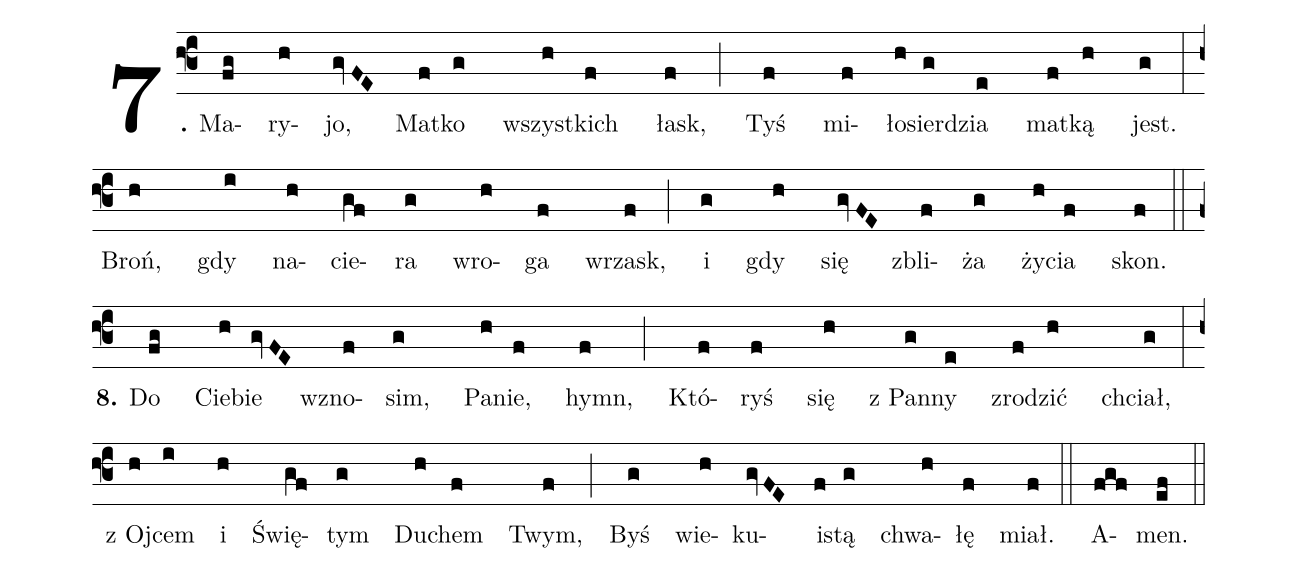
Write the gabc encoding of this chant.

%%
(f3)
<b>7.</b> Ma(fg)ry(h)jo,(gvFE) Mat(f)ko(g) wszyst(h)kich(f) łask,(f) (;)
Tyś(f) mi(f)ło(h)sier(g)dzia(e) mat(f)ką(h) jest.(g) (:) (z)
Broń,(h) gdy(i) na(h)cie(gf)ra(g) wro(h)ga(f) wrzask,(f) (;)
i(g) gdy(h) się(gvFE) zbli(f)ża(g) ży(h)cia(f) skon.(f) (::) (z)

<b>8.</b> Do(fg) Cie(h)bie(gvFE) wzno(f)sim,(g) Pa(h)nie,(f) hymn,(f) (;)
Któ(f)ryś(f) się(h) z Pan(g)ny(e) zro(f)dzić(h) chciał,(g) (:) (z)
z Oj(h)cem(i) i(h) Świę(gf)tym(g) Du(h)chem(f) Twym,(f) (;)
Byś(g) wie(h)ku(gvFE)i(f)stą(g) chwa(h)łę(f) miał.(f) (::)

A(fgf)men.(ef) (::) (z)
